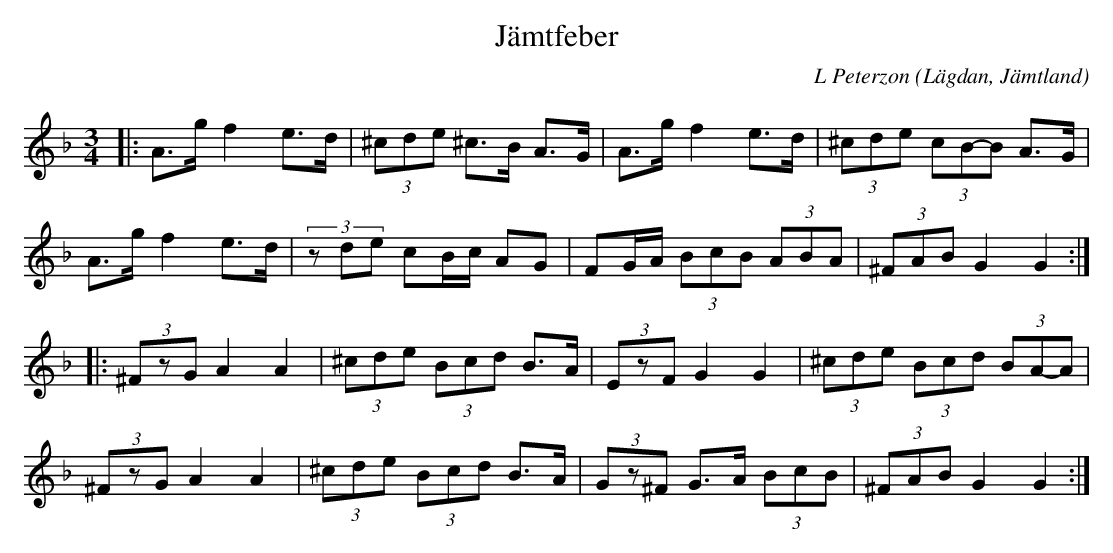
X:1
T:Jämtfeber
C: L Peterzon
O:Lägdan, Jämtland
M:3/4
L:1/8
K:Dm
|: A>g f2 e>d|(3^cde ^c>B A>G|A>g f2 e>d|(3^cde (3cB-B A>G|
A>g f2 e>d|(3zde cB/c/ AG|FG/A/ (3BcB (3ABA|(3^FAB G2 G2:|
|:(3^FzG A2 A2|(3^cde (3Bcd B>A|(3EzF G2 G2|(3^cde (3Bcd (3BA-A|
(3^FzG A2 A2|(3^cde (3Bcd B>A| (3Gz^F G>A (3BcB|(3^FAB G2 G2:|
